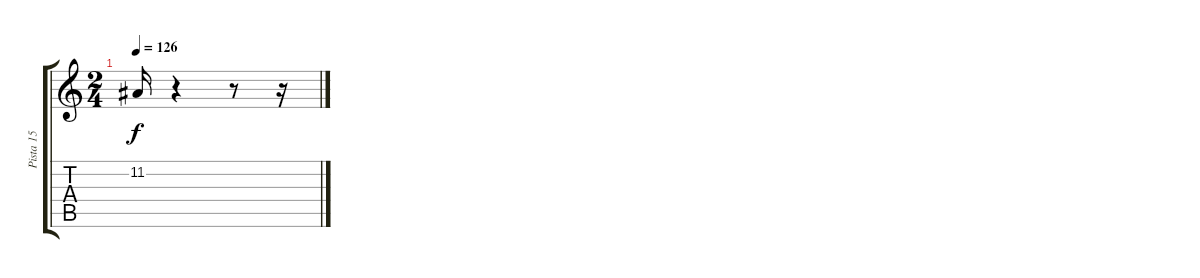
\track ("Pista 15" "Pista 15") {instrument electricpiano1}
\staff {score tabs}
\tuning (E4 B3 G3 D3 A2 E2) {hide}
\ts (2 4)
\tempo 126
\clef g2
\ks c
11.2.16{dy f} r.4 r.8 r.16
